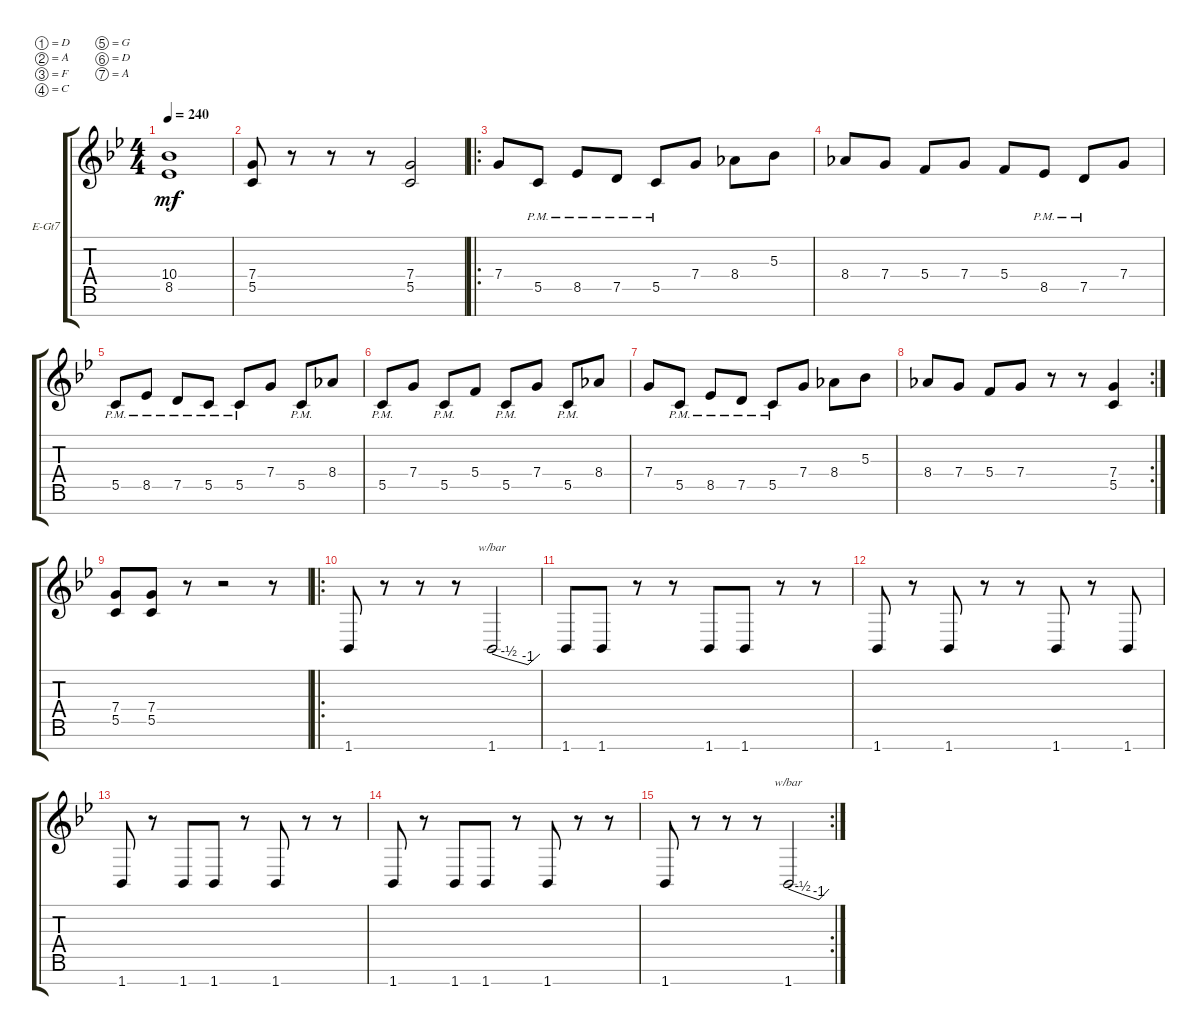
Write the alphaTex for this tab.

\defaultSystemsLayout 4
\bracketExtendMode groupsimilarinstruments
\firstSystemTrackNameOrientation horizontal
\otherSystemsTrackNameOrientation horizontal
\track ("Electric Guitar" "E-Gt7") {instrument distortionguitar}
\staff {score tabs}
\tuning (D4 A3 F3 C3 G2 D2 A1)
\ts (4 4)
\tempo 240
\clef g2
\ks bb
(10.4{acc forcenatural} 8.5{acc forcenatural}).1{dy mf beam Up} |
(5.5{acc forcenatural} 7.4{acc forcenatural}).8{beam Up} r.8{beam Up} r.8{beam Up} r.8{beam Up} (5.5{acc forcenatural} 7.4{acc forcenatural}).2{beam Up} |
\ro
7.4{acc forcenatural}.8{beam Up} 5.5{pm acc forcenatural}.8{beam Up} 8.5{pm acc forcenatural}.8{beam Up} 7.5{pm acc forcenatural}.8{beam Up} 5.5{pm acc forcenatural}.8{beam Up} 7.4{acc forcenatural}.8{beam Up} 8.4{acc b}.8{beam Down} 5.3{acc forcenatural}.8{beam Down} |
8.4{acc b}.8{beam Up} 7.4{acc forcenatural}.8{beam Up} 5.4{acc forcenatural}.8{beam Up} 7.4{acc forcenatural}.8{beam Up} 5.4{acc forcenatural}.8{beam Up} 8.5{pm acc forcenatural}.8{beam Up} 7.5{pm acc forcenatural}.8{beam Up} 7.4{acc forcenatural}.8{beam Up} |
5.5{pm acc forcenatural}.8{beam Up} 8.5{pm acc forcenatural}.8{beam Up} 7.5{pm acc forcenatural}.8{beam Up} 5.5{pm acc forcenatural}.8{beam Up} 5.5{pm acc forcenatural}.8{beam Up} 7.4{acc forcenatural}.8{beam Up} 5.5{pm acc forcenatural}.8{beam Up} 8.4{acc b}.8{beam Up} |
5.5{pm acc forcenatural}.8{beam Up} 7.4{acc forcenatural}.8{beam Up} 5.5{pm acc forcenatural}.8{beam Up} 5.4{acc forcenatural}.8{beam Up} 5.5{pm acc forcenatural}.8{beam Up} 7.4{acc forcenatural}.8{beam Up} 5.5{pm acc forcenatural}.8{beam Up} 8.4{acc b}.8{beam Up} |
7.4{acc forcenatural}.8{beam Up} 5.5{pm acc forcenatural}.8{beam Up} 8.5{pm acc forcenatural}.8{beam Up} 7.5{pm acc forcenatural}.8{beam Up} 5.5{pm acc forcenatural}.8{beam Up} 7.4{acc forcenatural}.8{beam Up} 8.4{acc b}.8{beam Down} 5.3{acc forcenatural}.8{beam Down} |
\rc 2
8.4{acc b}.8{beam Up} 7.4{acc forcenatural}.8{beam Up} 5.4{acc forcenatural}.8{beam Up} 7.4{acc forcenatural}.8{beam Up} r.8{beam Up} r.8{beam Up} (5.5{acc forcenatural} 7.4{acc forcenatural}).4{beam Up} |
(5.5{acc forcenatural} 7.4{acc forcenatural}).8{beam Up} (5.5{acc forcenatural} 7.4{acc forcenatural}).8{beam Up} r.8{beam Up} r.2{beam Up} r.8{beam Up} |
\ro
1.7{acc forcenatural}.8{beam Up} r.8{beam Up} r.8{beam Up} r.8{beam Up} 1.7{acc forcenatural}.2{tbe (custom default 0 0 21 -2 21 -2 45 -4 0 0 60 0) beam Up} |
1.7{acc forcenatural}.8{beam Up} 1.7{acc forcenatural}.8{beam Up} r.8{beam Up} r.8{beam Up} 1.7{acc forcenatural}.8{beam Up} 1.7{acc forcenatural}.8{beam Up} r.8{beam Up} r.8{beam Up} |
1.7{acc forcenatural}.8{beam Up} r.8{beam Up} 1.7{acc forcenatural}.8{beam Up} r.8{beam Up} r.8{beam Up} 1.7{acc forcenatural}.8{beam Up} r.8{beam Up} 1.7{acc forcenatural}.8{beam Up} |
1.7{acc forcenatural}.8{beam Up} r.8{beam Up} 1.7{acc forcenatural}.8{beam Up} 1.7{acc forcenatural}.8{beam Up} r.8{beam Up} 1.7{acc forcenatural}.8{beam Up} r.8{beam Up} r.8{beam Up} |
1.7{acc forcenatural}.8{beam Up} r.8{beam Up} 1.7{acc forcenatural}.8{beam Up} 1.7{acc forcenatural}.8{beam Up} r.8{beam Up} 1.7{acc forcenatural}.8{beam Up} r.8{beam Up} r.8{beam Up} |
\rc 2
1.7{acc forcenatural}.8{beam Up} r.8{beam Up} r.8{beam Up} r.8{beam Up} 1.7{acc forcenatural}.2{tbe (custom default 0 0 21 -2 21 -2 45 -4 0 0 60 0) beam Up}
